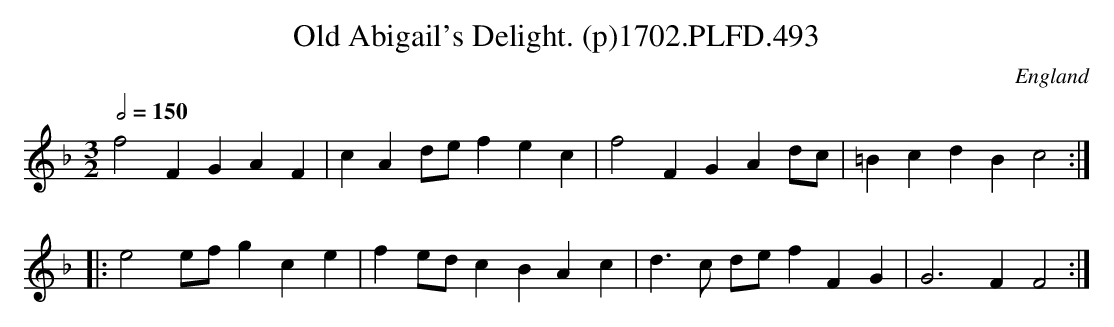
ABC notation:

X:1
T:Old Abigail's Delight. (p)1702.PLFD.493
M:3/2
L:1/4
Q:1/2=150
O:England
K:F
f2FGAF|cAd/e/fec|f2FGAd/c/|=BcdBc2:|
|:e2e/f/gce|fe/d/cBAc|d>c d/e/fFG|G3FF2:|
